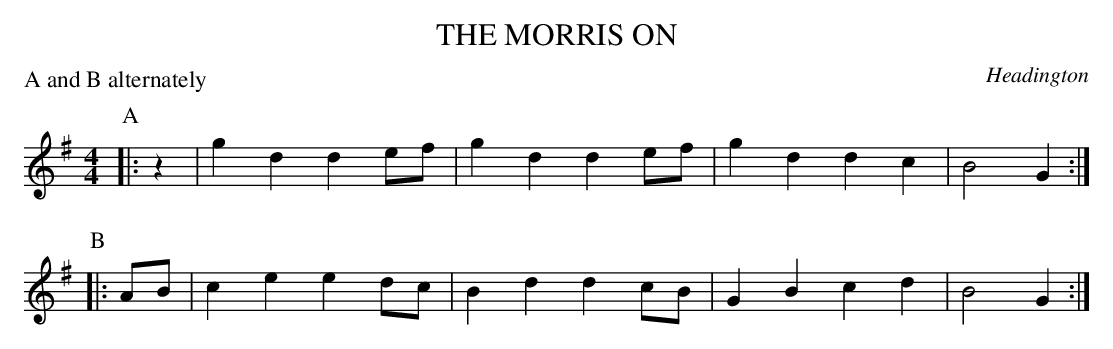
X:1
T: THE MORRIS ON
O: Headington
P: A and B alternately
M: 4/4
L: 1/8
K: G
P: A
|: z2 | g2d2 d2ef | g2d2 d2ef | g2d2 d2c2 | B4 G2 :|
P: B
|: AB | c2e2 e2dc | B2d2 d2cB | G2B2 c2d2 | B4 G2 :|
